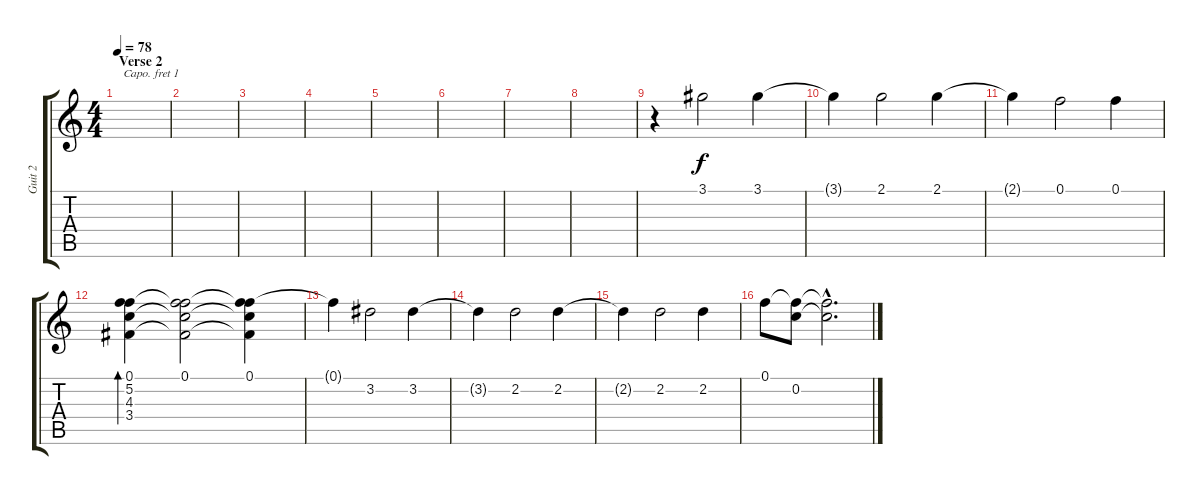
\track ("Guit 2" "Guit 2") {instrument electricguitarjazz}
\staff {score tabs}
\capo 1
\tuning (E4 B3 G3 D3 A2 E2) {hide}
\ts (4 4)
\section ("" "Verse 2")
\tempo 78
\clef g2
\ks c
|
|
|
|
|
|
|
|
\section ("" "")
r.4 3.1.2 3.1.4 |
3.1{t}.4 2.1.2 2.1.4 |
2.1{t}.4 0.1.2 0.1.4 |
(0.1 5.2 4.3 3.4).4{bd 240} (0.1 5.2{t} 4.3{t} 3.4{t}).2 (0.1 5.2{t} 4.3{t} 3.4{t}).4 |
0.1{t}.4 3.2.2 3.2.4 |
3.2{t}.4 2.2.2 2.2.4 |
2.2{t}.4 2.2.2 2.2.4 |
0.1.8 (0.1{t} 0.2).8 (0.1{hac t} 0.2{hac t}).2{d}
